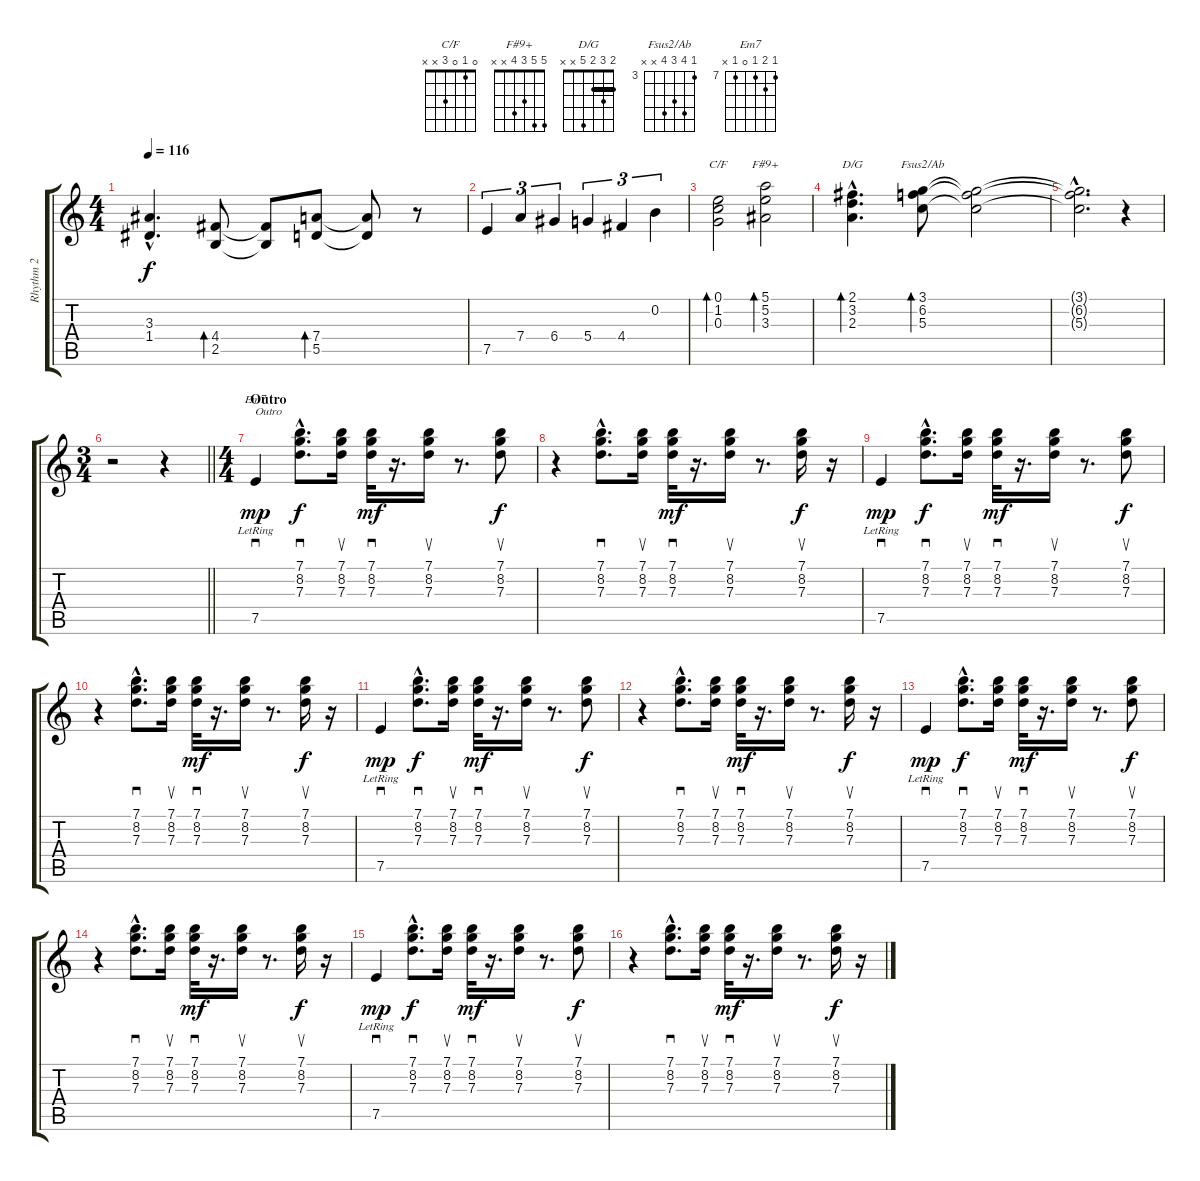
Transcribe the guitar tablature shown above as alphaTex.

\track ("Rhythm 2" "Rhythm 2") {instrument electricguitarjazz}
\staff {score tabs}
\tuning (E4 B3 G3 D3 A2 E2) {hide}
\chord ("C/F" 0 1 0 3 x x)
\chord ("F#9+" 5 5 3 4 x x)
\chord ("D/G" 2 3 2 5 x x) {barre 2}
\chord ("Fsus2/Ab" 3 6 5 6 x x) {firstfret 3}
\chord ("Em7" 7 8 7 0 7 x) {firstfret 7}
\ts (4 4)
\tempo 116
\clef g2
\ks c
(3.3{hac t} 1.4{hac t}).4{d dy f} (4.4 2.5).8{bd 120} (4.4{t} 2.5{t}).8 (7.4 5.5).8{bd 120} (7.4{t} 5.5{t}).8 r.8 |
7.5.4{tu (3 2)} 7.4.4{tu (3 2)} 6.4.4{tu (3 2)} 5.4.4{tu (3 2)} 4.4.4{tu (3 2)} 0.2.4{tu (3 2)} |
(0.1 1.2 0.3).2{bd 120 ch "C/F"} (5.1 5.2 3.3).2{bd 60 ch "F#9+"} |
(2.1{hac} 3.2{hac} 2.3{hac}).4{d bd 60 ch "D/G"} (3.1 6.2 5.3).8{bd 60 ch "Fsus2/Ab"} (3.1{t} 6.2{t} 5.3{t}).2 |
(3.1{hac t} 6.2{hac t} 5.3{hac t}).2{d} r.4 |
\ts (3 4)
\barLineRight lightlight
r.2 r.4 |
\ts (4 4)
\section ("" "Outro")
7.5{lr}.4{sd ch "Em7" txt "Outro" dy mp} (7.1{hac} 8.2{hac} 7.3{hac}).8{d sd dy f} (7.1 8.2 7.3).16{su} (7.1 8.2 7.3).32{sd dy mf} r.16{d} (7.1 8.2 7.3).16{su} r.8{d} (7.1 8.2 7.3).8{su dy f} |
r.4 (7.1{hac} 8.2{hac} 7.3{hac}).8{d sd} (7.1 8.2 7.3).16{su} (7.1 8.2 7.3).32{sd dy mf} r.16{d} (7.1 8.2 7.3).16{su} r.8{d} (7.1 8.2 7.3).16{su dy f} r.16 |
7.5{lr}.4{sd dy mp} (7.1{hac} 8.2{hac} 7.3{hac}).8{d sd dy f} (7.1 8.2 7.3).16{su} (7.1 8.2 7.3).32{sd dy mf} r.16{d} (7.1 8.2 7.3).16{su} r.8{d} (7.1 8.2 7.3).8{su dy f} |
r.4 (7.1{hac} 8.2{hac} 7.3{hac}).8{d sd} (7.1 8.2 7.3).16{su} (7.1 8.2 7.3).32{sd dy mf} r.16{d} (7.1 8.2 7.3).16{su} r.8{d} (7.1 8.2 7.3).16{su dy f} r.16 |
7.5{lr}.4{sd dy mp} (7.1{hac} 8.2{hac} 7.3{hac}).8{d sd dy f} (7.1 8.2 7.3).16{su} (7.1 8.2 7.3).32{sd dy mf} r.16{d} (7.1 8.2 7.3).16{su} r.8{d} (7.1 8.2 7.3).8{su dy f} |
r.4 (7.1{hac} 8.2{hac} 7.3{hac}).8{d sd} (7.1 8.2 7.3).16{su} (7.1 8.2 7.3).32{sd dy mf} r.16{d} (7.1 8.2 7.3).16{su} r.8{d} (7.1 8.2 7.3).16{su dy f} r.16 |
7.5{lr}.4{sd dy mp} (7.1{hac} 8.2{hac} 7.3{hac}).8{d sd dy f} (7.1 8.2 7.3).16{su} (7.1 8.2 7.3).32{sd dy mf} r.16{d} (7.1 8.2 7.3).16{su} r.8{d} (7.1 8.2 7.3).8{su dy f} |
r.4 (7.1{hac} 8.2{hac} 7.3{hac}).8{d sd} (7.1 8.2 7.3).16{su} (7.1 8.2 7.3).32{sd dy mf} r.16{d} (7.1 8.2 7.3).16{su} r.8{d} (7.1 8.2 7.3).16{su dy f} r.16 |
7.5{lr}.4{sd dy mp} (7.1{hac} 8.2{hac} 7.3{hac}).8{d sd dy f} (7.1 8.2 7.3).16{su} (7.1 8.2 7.3).32{sd dy mf} r.16{d} (7.1 8.2 7.3).16{su} r.8{d} (7.1 8.2 7.3).8{su dy f} |
r.4 (7.1{hac} 8.2{hac} 7.3{hac}).8{d sd} (7.1 8.2 7.3).16{su} (7.1 8.2 7.3).32{sd dy mf} r.16{d} (7.1 8.2 7.3).16{su} r.8{d} (7.1 8.2 7.3).16{su dy f} r.16
